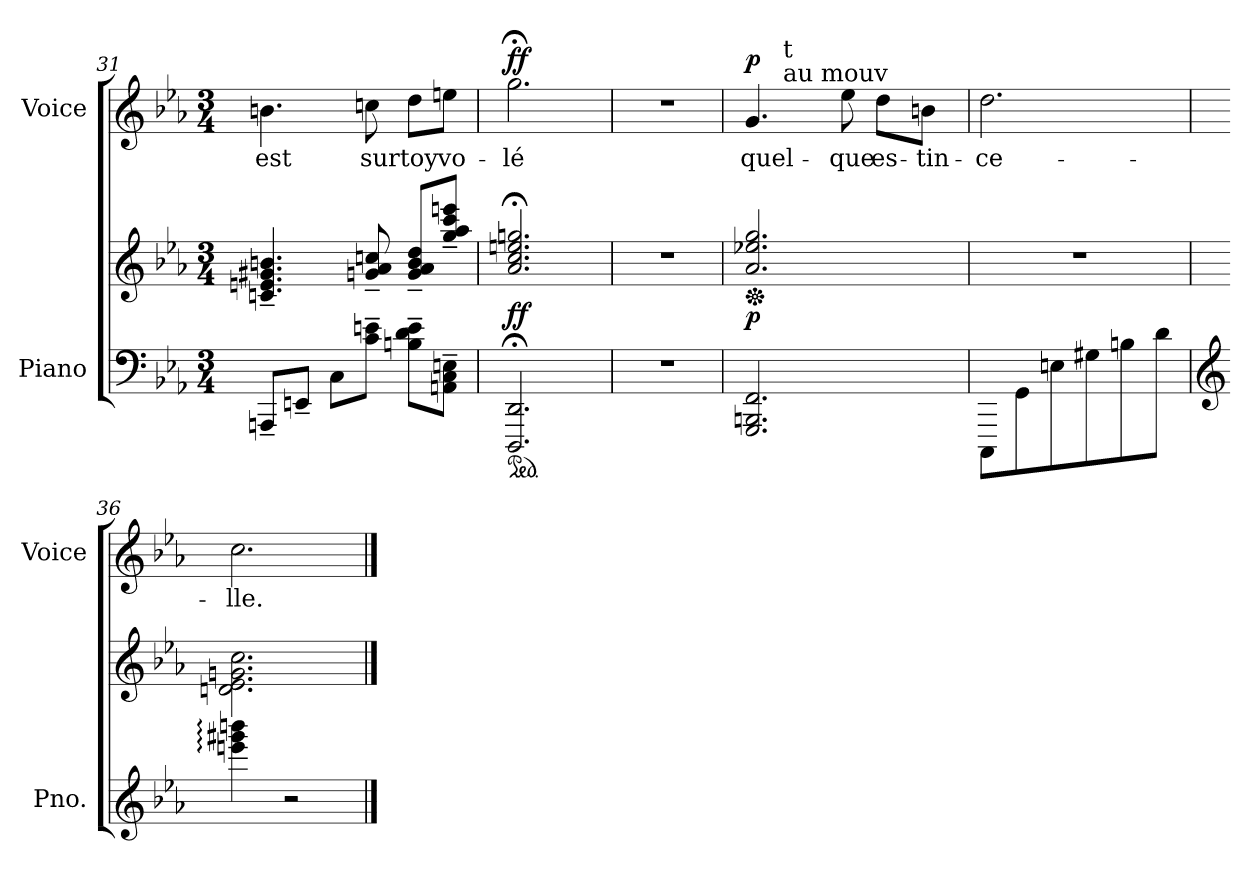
**kern	**kern	**dynam	**kern	**text	**dynam
*part2	*part2	*part2	*part1	*part1	*part1
*staff3	*staff2	*staff2/3	*staff1	*staff1	*staff1
*I"Piano	*	*	*I"Voice	*	*
*I'Pno.	*	*	*I'Voice	*	*
!!LO:PB:g=z
*clefF4	*clefG2	*	*clefG2	*	*
*k[b-e-a-]	*k[b-e-a-]	*	*k[b-e-a-]	*	*
*c:	*c:	*	*c:	*	*
*M3/4	*M3/4	*	*M3/4	*	*
=31	=31	=31	=31	=31	=31
!	!	!	!	!LO:LY:b:color=#000000	!
8AAAn~i/L	4.cni/~ 4.eni~ 4.g#Xi~ 4.bni~	.	4.bni\	est	.
*X8ba	*	*	*	*	*
8EEn~i/J	.	.	.	.	.
8Ci\L	.	.	.	.	.
!	!	!	!	!LO:LY:b:color=#000000	!
8ci\~ 8eni~J	8gni/~ 8a-i~ 8ccni~	.	8ccni\	sur	.
!	!	!	!	!LO:LY:b:color=#000000	!
8Bni\~ 8di~ 8ei~L	8gi/~ 8a-i~ 8bi~ 8ddi~L	.	8ddi\L	toy	.
*	*8ba	*	*	*	*
!	!	!	!	!LO:LY:b:color=#000000	!
8AAni\~ 8Ci~ 8Ei~J	8gi/~ 8a-i~ 8cci~ 8eeni~J	.	8eeni\J	vo-	.
=32	=32	=32	=32	=32	=32
*ped	*	*	*	*	*
!	!	!	!	!LO:LY:b:color=#000000	!
2.DDDi/; 2.DDi;	2.A-i/; 2.ci; 2.eni; 2.gni;	ff	2.gg;i\	-lé	ff
=33	=33	=33	=33	=33	=33
!LO:N:vis=1	!LO:N:vis=1	!	!LO:N:vis=1	!	!
2.r	2.r	.	2.r	.	.
!!LO:LB:g=z
=34	=34	=34	=34	=34	=34
*	*Xped	*	*	*	*
*	*8ba	*	*	*	*
!	!	!	!	!LO:LY:b:color=#000000	!
*	*	*	*^	*	*
2.GGGi/ 2.BBBni 2.FFi	2.A-i/ 2.e-Xi 2.gi	p	4.gi/	16ryy	quel-	p
.	.	.	.	64..ryy	.	.
!	!	!	!	!LO:TX:a:t=au mouv	!	!
!	!	!	!	!LO:TX:t=t	!	!
.	.	.	.	2ryy	.	.
!	!	!	!	!	!LO:LY:b:color=#000000	!
.	.	.	8ee-i\	.	-que	.
!	!	!	!	!	!LO:LY:b:color=#000000	!
.	.	.	8ddi\L	.	es-	.
.	.	.	.	8ryy	.	.
!	!	!	!	!	!LO:LY:b:color=#000000	!
.	.	.	8bni\J	.	-tin-	.
.	.	.	.	32ryy	.	.
.	.	.	.	256ryy	.	.
*	*	*	*v	*v	*	*
=35	=35	=35	=35	=35	=35
*X8ba	*	*	*	*	*
*	*	*	*^	*	*
!	!LO:N:vis=1	!	!	!	!	!
*	*	*	*v	*v	*	*
*	*	*	*^	*	*
!	!	!	!	!	!LO:LY:b:color=#000000	!
*	*	*	*v	*v	*	*
8CCCi\L	2.r	.	2.ddi\	-ce-	.
8GGi\	.	.	.	.	.
8Eni\	.	.	.	.	.
8G#Xi\	.	.	.	.	.
8Bni\	.	.	.	.	.
8di\J	.	.	.	.	.
=36	=36	=36	=36	=36	=36
*clefG2	*	*	*	*	*
*	*8va	*	*	*	*
!	!	!	!	!LO:LY:b:color=#000000	!
4eeeni\: 4ggg#Xi: 4bbbni:	2.ddni\ 2.ee-i 2.ggni 2.ccci	.	2.cci\	-lle.	.
*X8va	*	*	*	*	*
2r	.	.	.	.	.
==	==	==	==	==	==
*-	*-	*-	*-	*-	*-
